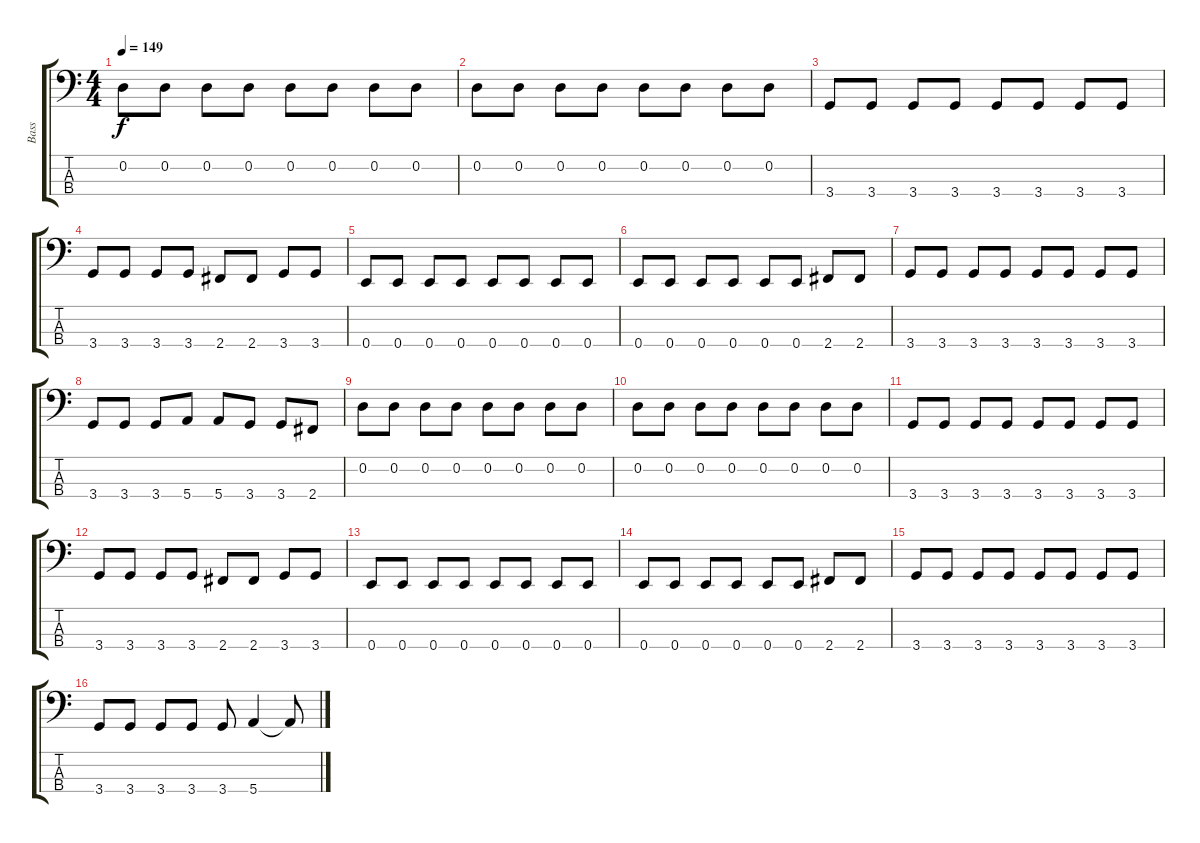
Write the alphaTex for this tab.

\track ("Bass" "Bass") {instrument electricbassfinger}
\staff {score tabs}
\tuning (G2 D2 A1 E1) {hide}
\ts (4 4)
\tempo 149
\clef f4
\ks c
0.2.8{dy f} 0.2.8 0.2.8 0.2.8 0.2.8 0.2.8 0.2.8 0.2.8 |
0.2.8 0.2.8 0.2.8 0.2.8 0.2.8 0.2.8 0.2.8 0.2.8 |
3.4.8 3.4.8 3.4.8 3.4.8 3.4.8 3.4.8 3.4.8 3.4.8 |
3.4.8 3.4.8 3.4.8 3.4.8 2.4.8 2.4.8 3.4.8 3.4.8 |
0.4.8 0.4.8 0.4.8 0.4.8 0.4.8 0.4.8 0.4.8 0.4.8 |
0.4.8 0.4.8 0.4.8 0.4.8 0.4.8 0.4.8 2.4.8 2.4.8 |
3.4.8 3.4.8 3.4.8 3.4.8 3.4.8 3.4.8 3.4.8 3.4.8 |
3.4.8 3.4.8 3.4.8 5.4.8 5.4.8 3.4.8 3.4.8 2.4.8 |
0.2.8 0.2.8 0.2.8 0.2.8 0.2.8 0.2.8 0.2.8 0.2.8 |
0.2.8 0.2.8 0.2.8 0.2.8 0.2.8 0.2.8 0.2.8 0.2.8 |
3.4.8 3.4.8 3.4.8 3.4.8 3.4.8 3.4.8 3.4.8 3.4.8 |
3.4.8 3.4.8 3.4.8 3.4.8 2.4.8 2.4.8 3.4.8 3.4.8 |
0.4.8 0.4.8 0.4.8 0.4.8 0.4.8 0.4.8 0.4.8 0.4.8 |
0.4.8 0.4.8 0.4.8 0.4.8 0.4.8 0.4.8 2.4.8 2.4.8 |
3.4.8 3.4.8 3.4.8 3.4.8 3.4.8 3.4.8 3.4.8 3.4.8 |
3.4.8 3.4.8 3.4.8 3.4.8 3.4.8 5.4.4 5.4{t}.8
